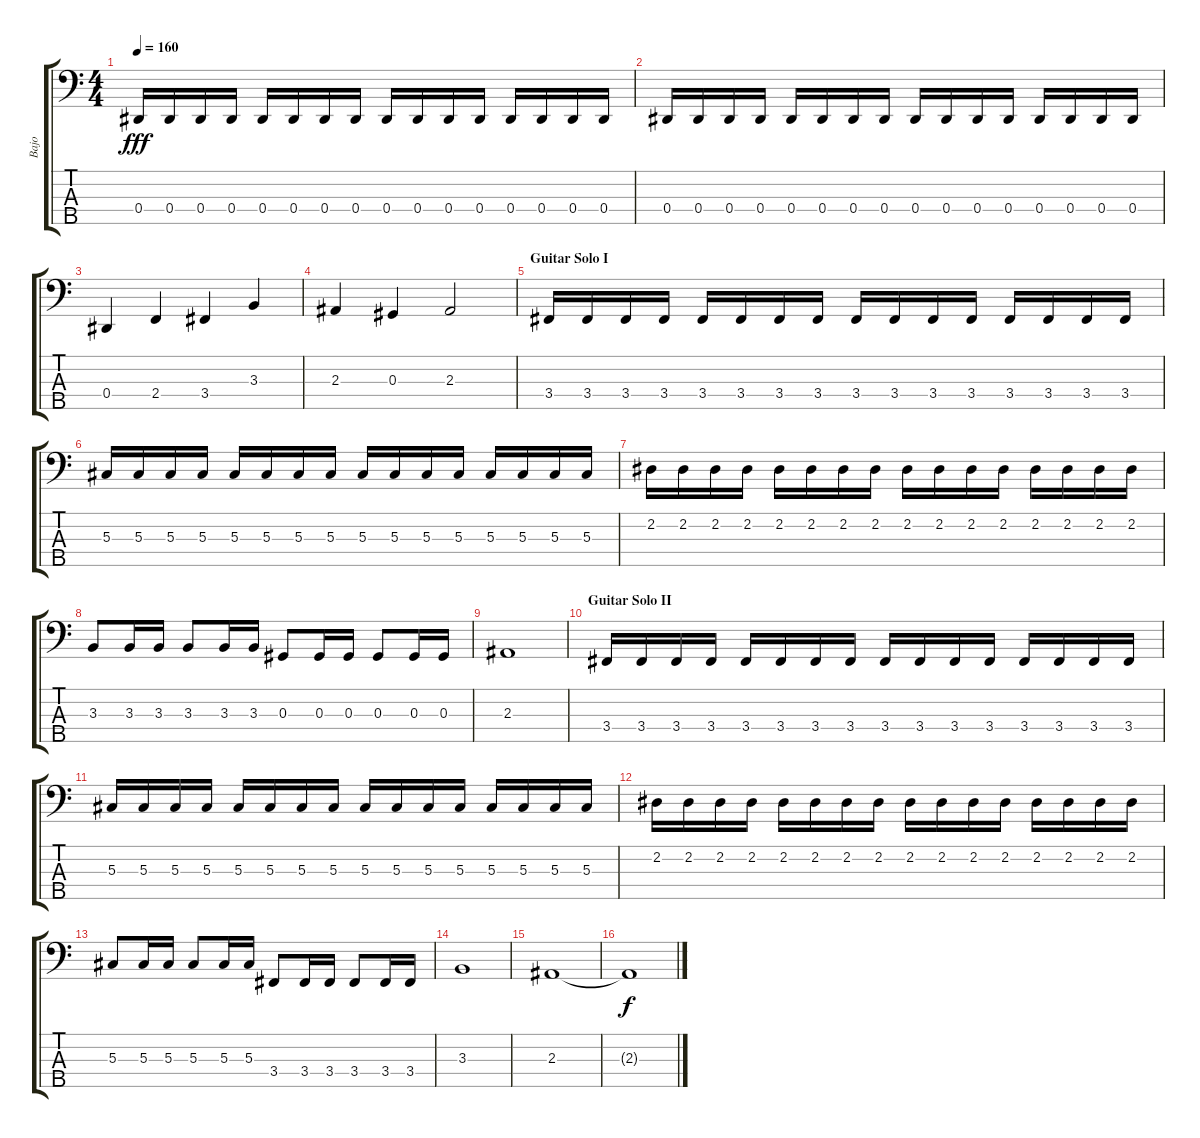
\track ("Bajo" "Bajo") {instrument electricbassfinger}
\staff {score tabs}
\tuning (Gb2 Db2 Ab1 Eb1 Bb0) {hide}
\ts (4 4)
\tempo 160
\clef f4
\ks c
0.4.16{dy fff} 0.4.16 0.4.16 0.4.16 0.4.16 0.4.16 0.4.16 0.4.16 0.4.16 0.4.16 0.4.16 0.4.16 0.4.16 0.4.16 0.4.16 0.4.16 |
0.4.16 0.4.16 0.4.16 0.4.16 0.4.16 0.4.16 0.4.16 0.4.16 0.4.16 0.4.16 0.4.16 0.4.16 0.4.16 0.4.16 0.4.16 0.4.16 |
0.4.4 2.4.4 3.4.4 3.3.4 |
2.3.4 0.3.4 2.3.2 |
\section ("" "Guitar Solo I")
3.4.16 3.4.16 3.4.16 3.4.16 3.4.16 3.4.16 3.4.16 3.4.16 3.4.16 3.4.16 3.4.16 3.4.16 3.4.16 3.4.16 3.4.16 3.4.16 |
5.3.16 5.3.16 5.3.16 5.3.16 5.3.16 5.3.16 5.3.16 5.3.16 5.3.16 5.3.16 5.3.16 5.3.16 5.3.16 5.3.16 5.3.16 5.3.16 |
2.2.16 2.2.16 2.2.16 2.2.16 2.2.16 2.2.16 2.2.16 2.2.16 2.2.16 2.2.16 2.2.16 2.2.16 2.2.16 2.2.16 2.2.16 2.2.16 |
3.3.8 3.3.16 3.3.16 3.3.8 3.3.16 3.3.16 0.3.8 0.3.16 0.3.16 0.3.8 0.3.16 0.3.16 |
2.3.1 |
\section ("" "Guitar Solo II")
3.4.16 3.4.16 3.4.16 3.4.16 3.4.16 3.4.16 3.4.16 3.4.16 3.4.16 3.4.16 3.4.16 3.4.16 3.4.16 3.4.16 3.4.16 3.4.16 |
5.3.16 5.3.16 5.3.16 5.3.16 5.3.16 5.3.16 5.3.16 5.3.16 5.3.16 5.3.16 5.3.16 5.3.16 5.3.16 5.3.16 5.3.16 5.3.16 |
2.2.16 2.2.16 2.2.16 2.2.16 2.2.16 2.2.16 2.2.16 2.2.16 2.2.16 2.2.16 2.2.16 2.2.16 2.2.16 2.2.16 2.2.16 2.2.16 |
5.3.8 5.3.16 5.3.16 5.3.8 5.3.16 5.3.16 3.4.8 3.4.16 3.4.16 3.4.8 3.4.16 3.4.16 |
3.3.1 |
2.3.1 |
2.3{t}.1{dy f}
